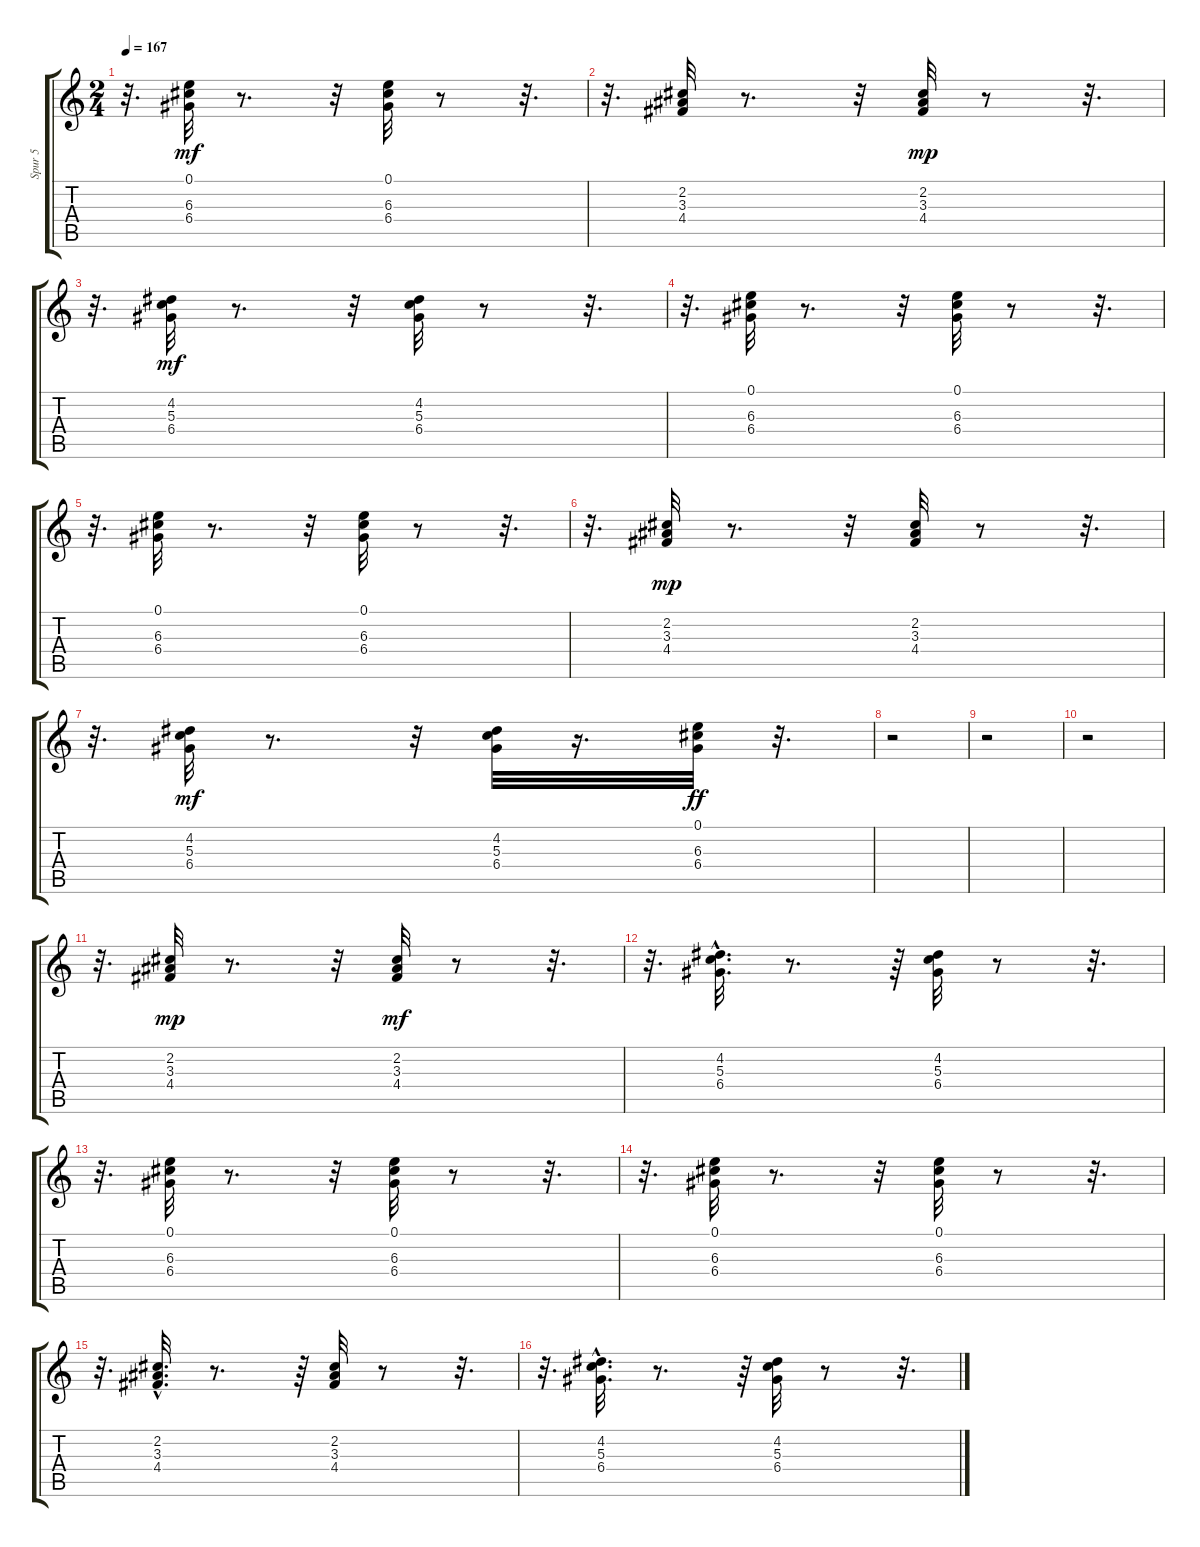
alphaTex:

\track ("Spur 5" "Spur 5") {instrument acousticguitarsteel}
\staff {score tabs}
\tuning (E4 B3 G3 D3 A2 E2) {hide}
\ts (2 4)
\tempo 167
\clef g2
\ks c
r.32{d dy mf} (0.1 6.3 6.4).32 r.8{d} r.32 (0.1 6.3 6.4).32 r.8 r.32{d} |
r.32{d} (2.2 3.3 4.4).32 r.8{d} r.32 (2.2 3.3 4.4).32{dy mp} r.8 r.32{d} |
r.32{d} (4.2 5.3 6.4).32{dy mf} r.8{d} r.32 (4.2 5.3 6.4).32 r.8 r.32{d} |
r.32{d} (0.1 6.3 6.4).32 r.8{d} r.32 (0.1 6.3 6.4).32 r.8 r.32{d} |
r.32{d} (0.1 6.3 6.4).32 r.8{d} r.32 (0.1 6.3 6.4).32 r.8 r.32{d} |
r.32{d} (2.2 3.3 4.4).32{dy mp} r.8{d} r.32 (2.2 3.3 4.4).32 r.8 r.32{d} |
r.32{d} (4.2 5.3 6.4).32{dy mf} r.8{d} r.32 (4.2 5.3 6.4).32 r.16{d} (0.1 6.3 6.4).32{dy ff} r.32{d} |
r.2 |
r.2 |
r.2 |
r.32{d} (2.2 3.3 4.4).32{dy mp} r.8{d} r.32 (2.2 3.3 4.4).32{dy mf} r.8 r.32{d} |
r.32{d} (4.2{hac} 5.3 6.4).32{d} r.8{d} r.64 (4.2 5.3 6.4).32 r.8 r.32{d} |
r.32{d} (0.1 6.3 6.4).32 r.8{d} r.32 (0.1 6.3 6.4).32 r.8 r.32{d} |
r.32{d} (0.1 6.3 6.4).32 r.8{d} r.32 (0.1 6.3 6.4).32 r.8 r.32{d} |
r.32{d} (2.2 3.3 4.4{hac}).32{d} r.8{d} r.64 (2.2 3.3 4.4).32 r.8 r.32{d} |
r.32{d} (4.2{hac} 5.3 6.4).32{d} r.8{d} r.64 (4.2 5.3 6.4).32 r.8 r.32{d}
